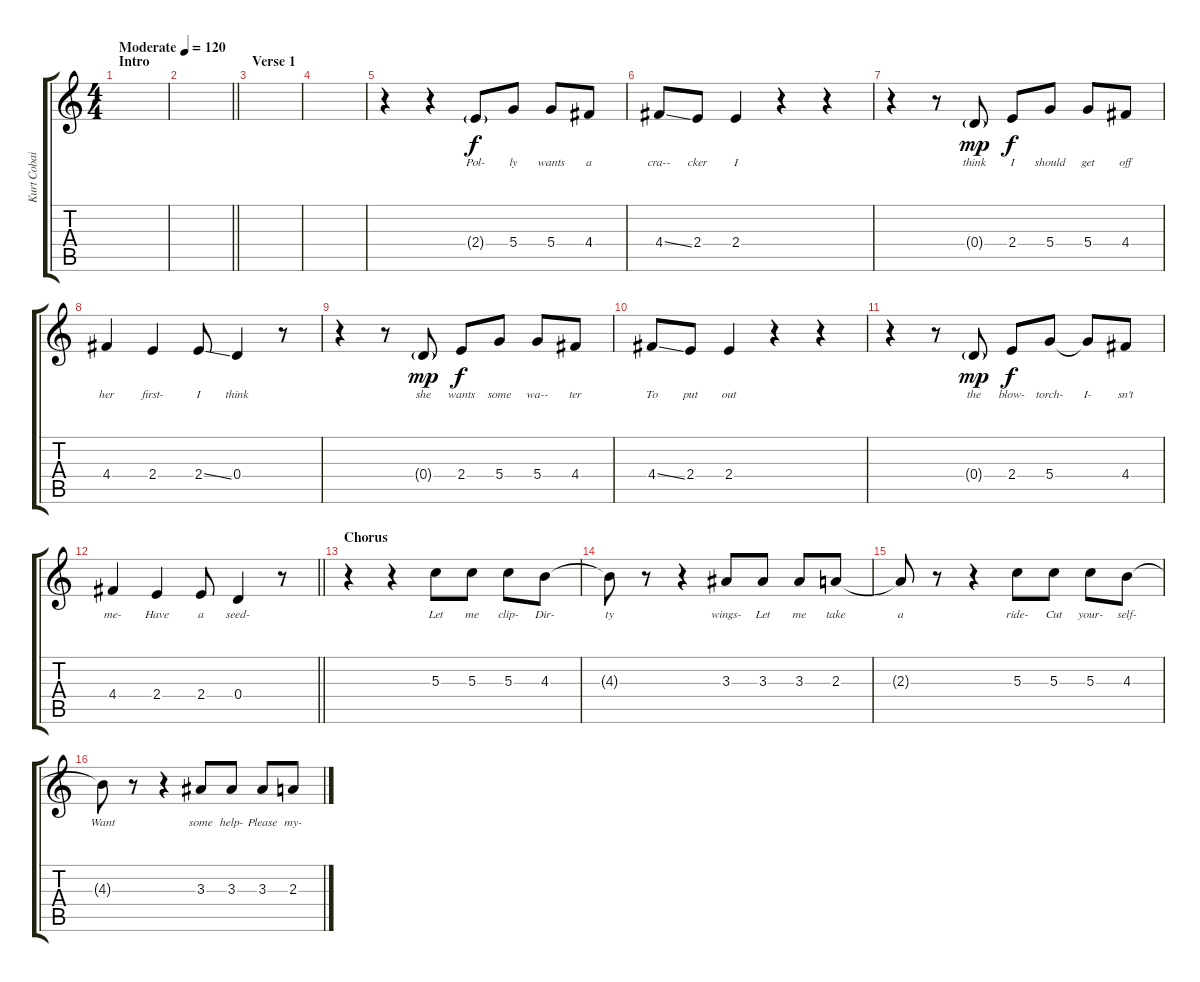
\track ("Kurt Cobain - Vocals" "Kurt Cobai") {instrument distortionguitar}
\staff {score tabs}
\tuning (E4 B3 G3 D3 A2 E2) {hide}
\ts (4 4)
\section ("" "Intro")
\tempo (120 "Moderate")
\clef g2
\ks c
|
\barLineRight lightlight
|
\section ("" "Verse 1")
|
|
r.4 r.4 2.4{g}.8{lyrics (0 "Pol-") lyrics (1 "") lyrics (2 "") lyrics (3 "") lyrics (4 "")} 5.4.8{lyrics (0 "ly") lyrics (1 "") lyrics (2 "") lyrics (3 "") lyrics (4 "") dy f} 5.4.8{lyrics (0 "wants") lyrics (1 "") lyrics (2 "") lyrics (3 "") lyrics (4 "")} 4.4.8{lyrics (0 "a") lyrics (1 "") lyrics (2 "") lyrics (3 "") lyrics (4 "")} |
4.4{ss}.8{lyrics (0 "cra--") lyrics (1 "") lyrics (2 "") lyrics (3 "") lyrics (4 "")} 2.4.8{lyrics (0 "cker") lyrics (1 "") lyrics (2 "") lyrics (3 "") lyrics (4 "")} 2.4.4{lyrics (0 "I") lyrics (1 "") lyrics (2 "") lyrics (3 "") lyrics (4 "")} r.4 r.4 |
r.4 r.8 0.4{g}.8{lyrics (0 "think") lyrics (1 "") lyrics (2 "") lyrics (3 "") lyrics (4 "") dy mp} 2.4.8{lyrics (0 "I") lyrics (1 "") lyrics (2 "") lyrics (3 "") lyrics (4 "") dy f} 5.4.8{lyrics (0 "should") lyrics (1 "") lyrics (2 "") lyrics (3 "") lyrics (4 "")} 5.4.8{lyrics (0 "get") lyrics (1 "") lyrics (2 "") lyrics (3 "") lyrics (4 "")} 4.4.8{lyrics (0 "off") lyrics (1 "") lyrics (2 "") lyrics (3 "") lyrics (4 "")} |
4.4.4{lyrics (0 "her") lyrics (1 "") lyrics (2 "") lyrics (3 "") lyrics (4 "")} 2.4.4{lyrics (0 "first-") lyrics (1 "") lyrics (2 "") lyrics (3 "") lyrics (4 "")} 2.4{ss}.8{lyrics (0 "I") lyrics (1 "") lyrics (2 "") lyrics (3 "") lyrics (4 "")} 0.4.4{lyrics (0 "think") lyrics (1 "") lyrics (2 "") lyrics (3 "") lyrics (4 "")} r.8 |
r.4 r.8 0.4{g}.8{lyrics (0 "she") lyrics (1 "") lyrics (2 "") lyrics (3 "") lyrics (4 "") dy mp} 2.4.8{lyrics (0 "wants") lyrics (1 "") lyrics (2 "") lyrics (3 "") lyrics (4 "") dy f} 5.4.8{lyrics (0 "some") lyrics (1 "") lyrics (2 "") lyrics (3 "") lyrics (4 "")} 5.4.8{lyrics (0 "wa--") lyrics (1 "") lyrics (2 "") lyrics (3 "") lyrics (4 "")} 4.4.8{lyrics (0 "ter") lyrics (1 "") lyrics (2 "") lyrics (3 "") lyrics (4 "")} |
4.4{ss}.8{lyrics (0 "To") lyrics (1 "") lyrics (2 "") lyrics (3 "") lyrics (4 "")} 2.4.8{lyrics (0 "put") lyrics (1 "") lyrics (2 "") lyrics (3 "") lyrics (4 "")} 2.4.4{lyrics (0 "out") lyrics (1 "") lyrics (2 "") lyrics (3 "") lyrics (4 "")} r.4 r.4 |
r.4 r.8 0.4{g}.8{lyrics (0 "the") lyrics (1 "") lyrics (2 "") lyrics (3 "") lyrics (4 "") dy mp} 2.4.8{lyrics (0 "blow-") lyrics (1 "") lyrics (2 "") lyrics (3 "") lyrics (4 "") dy f} 5.4.8{lyrics (0 "torch-") lyrics (1 "") lyrics (2 "") lyrics (3 "") lyrics (4 "")} 5.4{t}.8{lyrics (0 "I-") lyrics (1 "") lyrics (2 "") lyrics (3 "") lyrics (4 "")} 4.4.8{lyrics (0 "sn't") lyrics (1 "") lyrics (2 "") lyrics (3 "") lyrics (4 "")} |
\barLineRight lightlight
4.4.4{lyrics (0 "me-") lyrics (1 "") lyrics (2 "") lyrics (3 "") lyrics (4 "")} 2.4.4{lyrics (0 "Have") lyrics (1 "") lyrics (2 "") lyrics (3 "") lyrics (4 "")} 2.4.8{lyrics (0 "a") lyrics (1 "") lyrics (2 "") lyrics (3 "") lyrics (4 "")} 0.4.4{lyrics (0 "seed-") lyrics (1 "") lyrics (2 "") lyrics (3 "") lyrics (4 "")} r.8 |
\section ("" "Chorus")
r.4 r.4 5.3.8{lyrics (0 "Let") lyrics (1 "") lyrics (2 "") lyrics (3 "") lyrics (4 "")} 5.3.8{lyrics (0 "me") lyrics (1 "") lyrics (2 "") lyrics (3 "") lyrics (4 "")} 5.3.8{lyrics (0 "clip-") lyrics (1 "") lyrics (2 "") lyrics (3 "") lyrics (4 "")} 4.3.8{lyrics (0 "Dir-") lyrics (1 "") lyrics (2 "") lyrics (3 "") lyrics (4 "")} |
4.3{t}.8{lyrics (0 "ty") lyrics (1 "") lyrics (2 "") lyrics (3 "") lyrics (4 "")} r.8 r.4 3.3.8{lyrics (0 "wings-") lyrics (1 "") lyrics (2 "") lyrics (3 "") lyrics (4 "")} 3.3.8{lyrics (0 "Let") lyrics (1 "") lyrics (2 "") lyrics (3 "") lyrics (4 "")} 3.3.8{lyrics (0 "me") lyrics (1 "") lyrics (2 "") lyrics (3 "") lyrics (4 "")} 2.3.8{lyrics (0 "take") lyrics (1 "") lyrics (2 "") lyrics (3 "") lyrics (4 "")} |
2.3{t}.8{lyrics (0 "a") lyrics (1 "") lyrics (2 "") lyrics (3 "") lyrics (4 "")} r.8 r.4 5.3.8{lyrics (0 "ride-") lyrics (1 "") lyrics (2 "") lyrics (3 "") lyrics (4 "")} 5.3.8{lyrics (0 "Cut") lyrics (1 "") lyrics (2 "") lyrics (3 "") lyrics (4 "")} 5.3.8{lyrics (0 "your-") lyrics (1 "") lyrics (2 "") lyrics (3 "") lyrics (4 "")} 4.3.8{lyrics (0 "self-") lyrics (1 "") lyrics (2 "") lyrics (3 "") lyrics (4 "")} |
4.3{t}.8{lyrics (0 "Want") lyrics (1 "") lyrics (2 "") lyrics (3 "") lyrics (4 "")} r.8 r.4 3.3.8{lyrics (0 "some") lyrics (1 "") lyrics (2 "") lyrics (3 "") lyrics (4 "")} 3.3.8{lyrics (0 "help-") lyrics (1 "") lyrics (2 "") lyrics (3 "") lyrics (4 "")} 3.3.8{lyrics (0 "Please") lyrics (1 "") lyrics (2 "") lyrics (3 "") lyrics (4 "")} 2.3.8{lyrics (0 "my-") lyrics (1 "") lyrics (2 "") lyrics (3 "") lyrics (4 "")}
